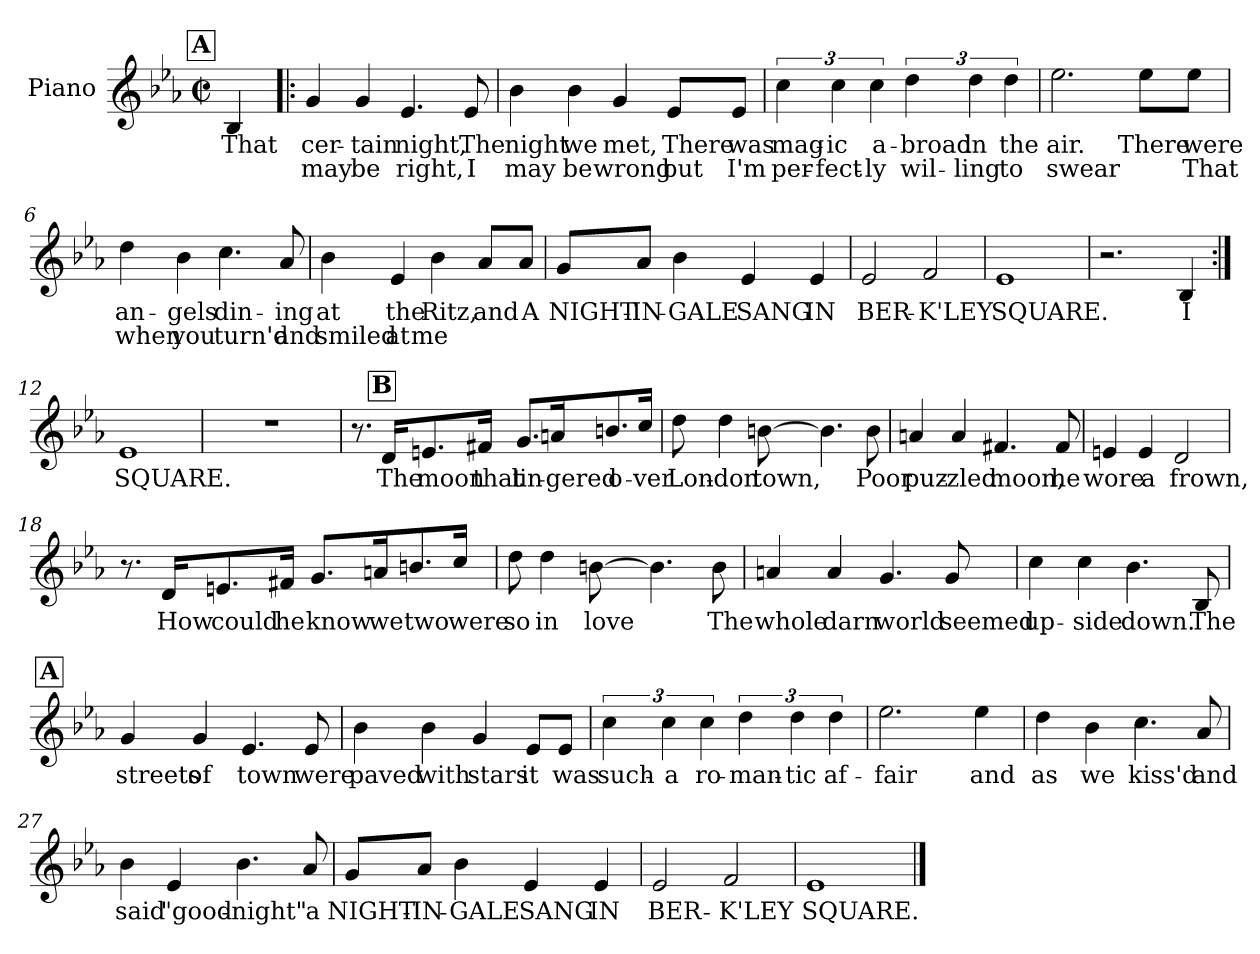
**kern	**text	**text
*part1	*part1	*part1
*staff1	*staff1	*staff1
*I"Piano	*	*
*I'Pno	*	*
*clefG2	*	*
*k[b-e-a-]	*	*
*M4/4	*	*
*met(c|)	*	*
*MM70	*	*
!!LO:REH:place=s1:a:fs=12:t=A
=1	=1	=1
!	!LO:LY:b	!
4B-/	That	.
=2!|:	=2!|:	=2!|:
!	!LO:LY:b	!LO:LY:b
4g/	cer-	may
!	!LO:LY:b	!LO:LY:b
4g/	-tain	be
!	!LO:LY:b	!LO:LY:b
4.e-/	night,	right,
!	!LO:LY:b	!LO:LY:b
8e-/	The	I
=3	=3	=3
!	!LO:LY:b	!LO:LY:b
4b-\	night	may
!	!LO:LY:b	!LO:LY:b
4b-\	we	be
!	!LO:LY:b	!LO:LY:b
4g/	met,	wrong
!	!LO:LY:b	!LO:LY:b
8e-/L	There	but
!	!LO:LY:b	!LO:LY:b
8e-/J	was	I'm
=4	=4	=4
!	!LO:LY:b	!LO:LY:b
6cc\	mag-	per-
!	!LO:LY:b	!LO:LY:b
6cc\	-ic	-fect-
!	!LO:LY:b	!LO:LY:b
6cc\	a-	-ly
!	!LO:LY:b	!LO:LY:b
6dd\	-broad	wil-
!	!LO:LY:b	!LO:LY:b
6dd\	in	-ling
!	!LO:LY:b	!LO:LY:b
6dd\	the	to
!!LO:LB:g=z
=5	=5	=5
!	!LO:LY:b	!LO:LY:b
2.ee-\	air.	swear
!	!LO:LY:b	!
8ee-\L	There	.
!	!LO:LY:b	!LO:LY:b
8ee-\J	were	That
=6	=6	=6
!	!LO:LY:b	!LO:LY:b
4dd\	an-	when
!	!LO:LY:b	!LO:LY:b
4b-\	-gels	you
!	!LO:LY:b	!LO:LY:b
4.cc\	din-	turn'd
!	!LO:LY:b	!LO:LY:b
8a-/	-ing	and
=7	=7	=7
!	!LO:LY:b	!LO:LY:b
4b-\	at	smiled
!	!LO:LY:b	!LO:LY:b
4e-/	the	at
!	!LO:LY:b	!LO:LY:b
4b-\	Ritz,	me
!	!LO:LY:b	!
8a-/L	and	.
!	!LO:LY:b	!
8a-/J	A	.
=8	=8	=8
!	!LO:LY:b	!
8g/L	NIGHT-	.
!	!LO:LY:b	!
8a-/J	-IN-	.
!	!LO:LY:b	!
4b-\	-GALE	.
!	!LO:LY:b	!
4e-/	SANG	.
!	!LO:LY:b	!
4e-/	IN	.
!!LO:LB:g=z
=9	=9	=9
!	!LO:LY:b	!
2e-/	BER-	.
!	!LO:LY:b	!
2f/	-K'LEY	.
=10	=10	=10
!	!LO:LY:b	!
1e-	SQUARE.	.
=11	=11	=11
2.r	.	.
!	!LO:LY:b	!
4B-/	I	.
!!LO:LB:g=z
=12:|!	=12:|!	=12:|!
!	!LO:LY:b	!
1e-	SQUARE.	.
=13	=13	=13
1r	.	.
!!LO:LB:g=z
!!LO:REH:place=s1:a:fs=12:t=B:qo=0.75
=14	=14	=14
8.r	.	.
!	!LO:LY:b	!
16d/KL	The	.
!	!LO:LY:b	!
8.en/	moon	.
!	!LO:LY:b	!
16f#X/Jk	that	.
!	!LO:LY:b	!
8.g/L	lin-	.
!	!LO:LY:b	!
16an/K	-gered	.
!	!LO:LY:b	!
8.bn/	o-	.
!	!LO:LY:b	!
16cc/Jk	-ver	.
=15	=15	=15
!	!LO:LY:b	!
8dd\	Lon-	.
!	!LO:LY:b	!
4dd\	-don	.
!	!LO:LY:b	!
[8bn\	town,	.
4.b\]	.	.
!	!LO:LY:b	!
8b\	Poor	.
=16	=16	=16
!	!LO:LY:b	!
4an/	puz-	.
!	!LO:LY:b	!
4a/	-zled	.
!	!LO:LY:b	!
4.f#X/	moon,	.
!	!LO:LY:b	!
8f#/	he	.
=17	=17	=17
!	!LO:LY:b	!
4en/	wore	.
!	!LO:LY:b	!
4e/	a	.
!	!LO:LY:b	!
2d/	frown,	.
!!LO:LB:g=z
=18	=18	=18
8.r	.	.
!	!LO:LY:b	!
16d/KL	How	.
!	!LO:LY:b	!
8.en/	could	.
!	!LO:LY:b	!
16f#X/Jk	he	.
!	!LO:LY:b	!
8.g/L	know	.
!	!LO:LY:b	!
16an/K	we	.
!	!LO:LY:b	!
8.bn/	two	.
!	!LO:LY:b	!
16cc/Jk	were	.
=19	=19	=19
!	!LO:LY:b	!
8dd\	so	.
!	!LO:LY:b	!
4dd\	in	.
!	!LO:LY:b	!
[8bn\	love	.
4.b\]	.	.
!	!LO:LY:b	!
8b\	The	.
=20	=20	=20
!	!LO:LY:b	!
4an/	whole	.
!	!LO:LY:b	!
4a/	darn	.
!	!LO:LY:b	!
4.g/	world	.
!	!LO:LY:b	!
8g/	seemed	.
=21	=21	=21
!	!LO:LY:b	!
4cc\	up-	.
!	!LO:LY:b	!
4cc\	-side	.
!	!LO:LY:b	!
4.b-\	down.	.
!	!LO:LY:b	!
8B-/	The	.
!!LO:LB:g=z
!!LO:REH:place=s1:a:fs=12:t=A
=22	=22	=22
!	!LO:LY:b	!
4g/	streets	.
!	!LO:LY:b	!
4g/	of	.
!	!LO:LY:b	!
4.e-/	town	.
!	!LO:LY:b	!
8e-/	were	.
=23	=23	=23
!	!LO:LY:b	!
4b-\	paved	.
!	!LO:LY:b	!
4b-\	with	.
!	!LO:LY:b	!
4g/	stars	.
!	!LO:LY:b	!
8e-/L	it	.
!	!LO:LY:b	!
8e-/J	was	.
=24	=24	=24
!	!LO:LY:b	!
6cc\	such-	.
!	!LO:LY:b	!
6cc\	-a	.
!	!LO:LY:b	!
6cc\	ro-	.
!	!LO:LY:b	!
6dd\	-man-	.
!	!LO:LY:b	!
6dd\	-tic	.
!	!LO:LY:b	!
6dd\	af-	.
=25	=25	=25
!	!LO:LY:b	!
2.ee-\	-fair	.
!	!LO:LY:b	!
4ee-\	and	.
=26	=26	=26
!	!LO:LY:b	!
4dd\	as	.
!	!LO:LY:b	!
4b-\	we	.
!	!LO:LY:b	!
4.cc\	kiss'd	.
!	!LO:LY:b	!
8a-/	and	.
!!LO:LB:g=z
=27	=27	=27
!	!LO:LY:b	!
4b-\	said	.
!	!LO:LY:b	!
4e-/	"good-	.
!	!LO:LY:b	!
4.b-\	-night"	.
!	!LO:LY:b	!
8a-/	a	.
=28	=28	=28
!	!LO:LY:b	!
8g/L	NIGHT-	.
!	!LO:LY:b	!
8a-/J	-IN-	.
!	!LO:LY:b	!
4b-\	-GALE	.
!	!LO:LY:b	!
4e-/	SANG	.
!	!LO:LY:b	!
4e-/	IN	.
=29	=29	=29
!	!LO:LY:b	!
2e-/	BER-	.
!	!LO:LY:b	!
2f/	-K'LEY	.
=30	=30	=30
!	!LO:LY:b	!
1e-	SQUARE.	.
==	==	==
*-	*-	*-
